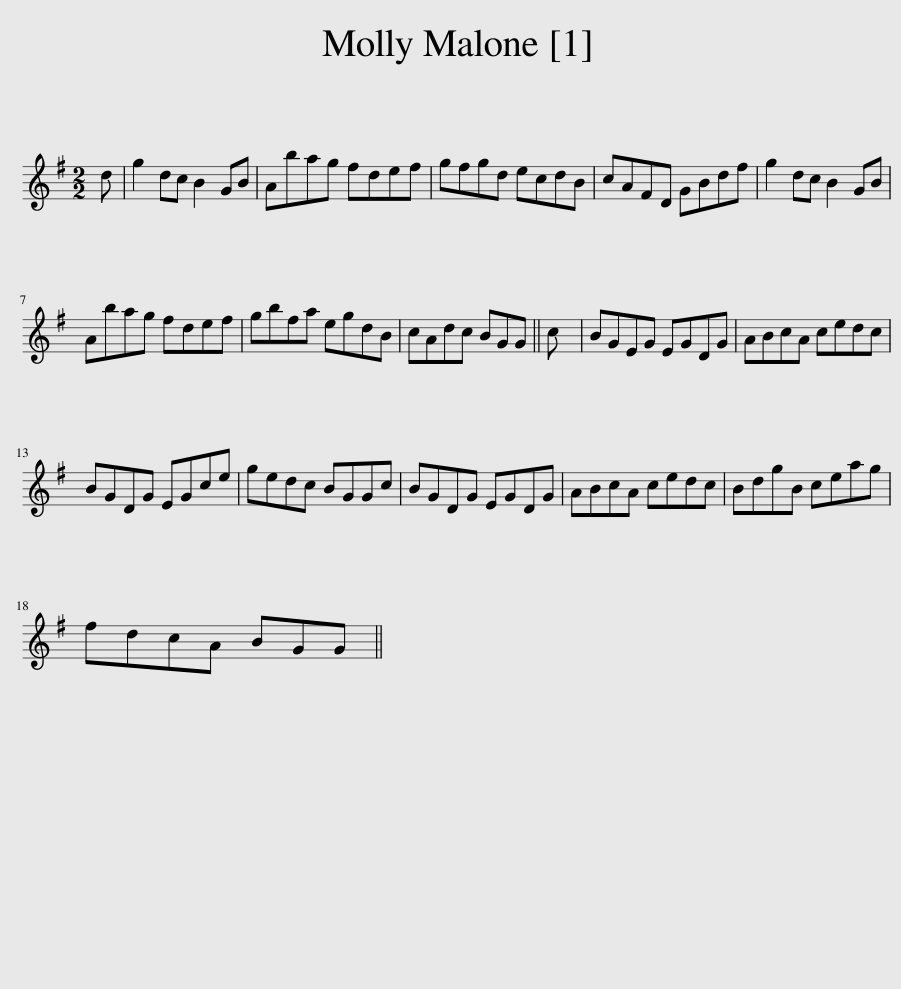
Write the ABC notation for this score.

X:1
L:1/8
M:2/2
I:linebreak $
K:G
V:1 treble
V:1
 d | g2 dc B2 GB | Abag fdef | gfgd ecdB | cAFD GBdf | %5
 g2 dc B2 GB |$ Abag fdef | gbfa egdB | cAdc BGG || c | %10
 BGEG EGDG | ABcA cedc |$ BGDG EGce | gedc BGGc | BGDG EGDG | %15
 ABcA cedc | BdgB ceag |$ fdcA BGG || %18
